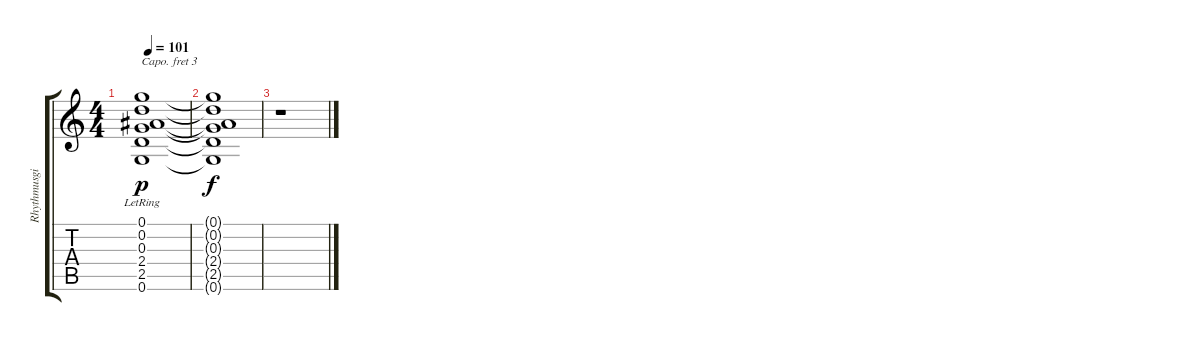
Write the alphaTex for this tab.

\track ("Rhythmusgitarre" "Rhythmusgi") {instrument acousticguitarsteel}
\staff {score tabs}
\capo 3
\tuning (E4 B3 G3 D3 A2 E2) {hide}
\ts (4 4)
\tempo 101
\clef g2
\ks c
(0.1{lr} 0.2{lr} 0.3{lr} 2.4{lr} 2.5{lr} 0.6{lr}).1{dy p} |
(0.1{t} 0.2{t} 0.3{t} 2.4{t} 2.5{t} 0.6{t}).1{dy f} |
r.1
